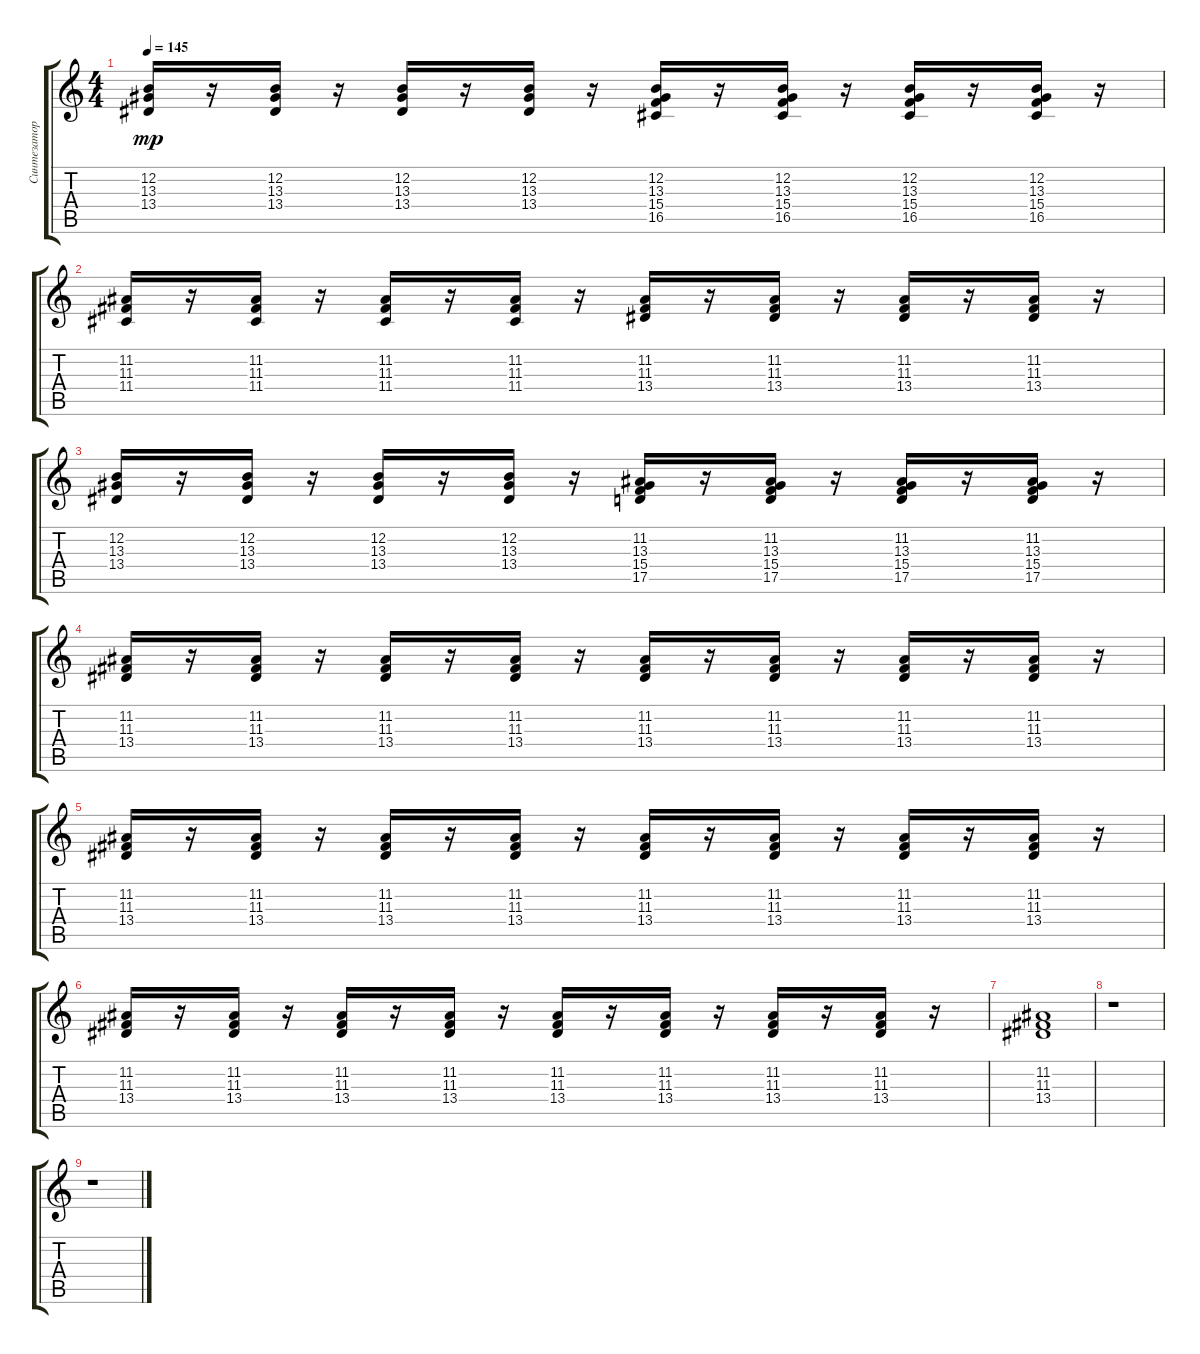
\track ("Синтезатор" "Синтезатор") {instrument acousticgrandpiano}
\staff {score tabs}
\tuning (E4 B3 G3 D3 A2 E2) {hide}
\ts (4 4)
\tempo 145
\clef g2
\ks c
(12.2 13.3 13.4).16{dy mp} r.16 (12.2 13.3 13.4).16 r.16 (12.2 13.3 13.4).16 r.16 (12.2 13.3 13.4).16 r.16 (12.2 13.3 15.4 16.5).16 r.16 (12.2 13.3 15.4 16.5).16 r.16 (12.2 13.3 15.4 16.5).16 r.16 (12.2 13.3 15.4 16.5).16 r.16 |
(11.2 11.3 11.4).16 r.16 (11.2 11.3 11.4).16 r.16 (11.2 11.3 11.4).16 r.16 (11.2 11.3 11.4).16 r.16 (11.2 11.3 13.4).16 r.16 (11.2 11.3 13.4).16 r.16 (11.2 11.3 13.4).16 r.16 (11.2 11.3 13.4).16 r.16 |
(12.2 13.3 13.4).16 r.16 (12.2 13.3 13.4).16 r.16 (12.2 13.3 13.4).16 r.16 (12.2 13.3 13.4).16 r.16 (11.2 13.3 15.4 17.5).16 r.16 (11.2 13.3 15.4 17.5).16 r.16 (11.2 13.3 15.4 17.5).16 r.16 (11.2 13.3 15.4 17.5).16 r.16 |
(11.2 11.3 13.4).16 r.16 (11.2 11.3 13.4).16 r.16 (11.2 11.3 13.4).16 r.16 (11.2 11.3 13.4).16 r.16 (11.2 11.3 13.4).16 r.16 (11.2 11.3 13.4).16 r.16 (11.2 11.3 13.4).16 r.16 (11.2 11.3 13.4).16 r.16 |
(11.2 11.3 13.4).16 r.16 (11.2 11.3 13.4).16 r.16 (11.2 11.3 13.4).16 r.16 (11.2 11.3 13.4).16 r.16 (11.2 11.3 13.4).16 r.16 (11.2 11.3 13.4).16 r.16 (11.2 11.3 13.4).16 r.16 (11.2 11.3 13.4).16 r.16 |
(11.2 11.3 13.4).16 r.16 (11.2 11.3 13.4).16 r.16 (11.2 11.3 13.4).16 r.16 (11.2 11.3 13.4).16 r.16 (11.2 11.3 13.4).16 r.16 (11.2 11.3 13.4).16 r.16 (11.2 11.3 13.4).16 r.16 (11.2 11.3 13.4).16 r.16 |
(11.2 11.3 13.4).1 |
r.1 |
r.1
